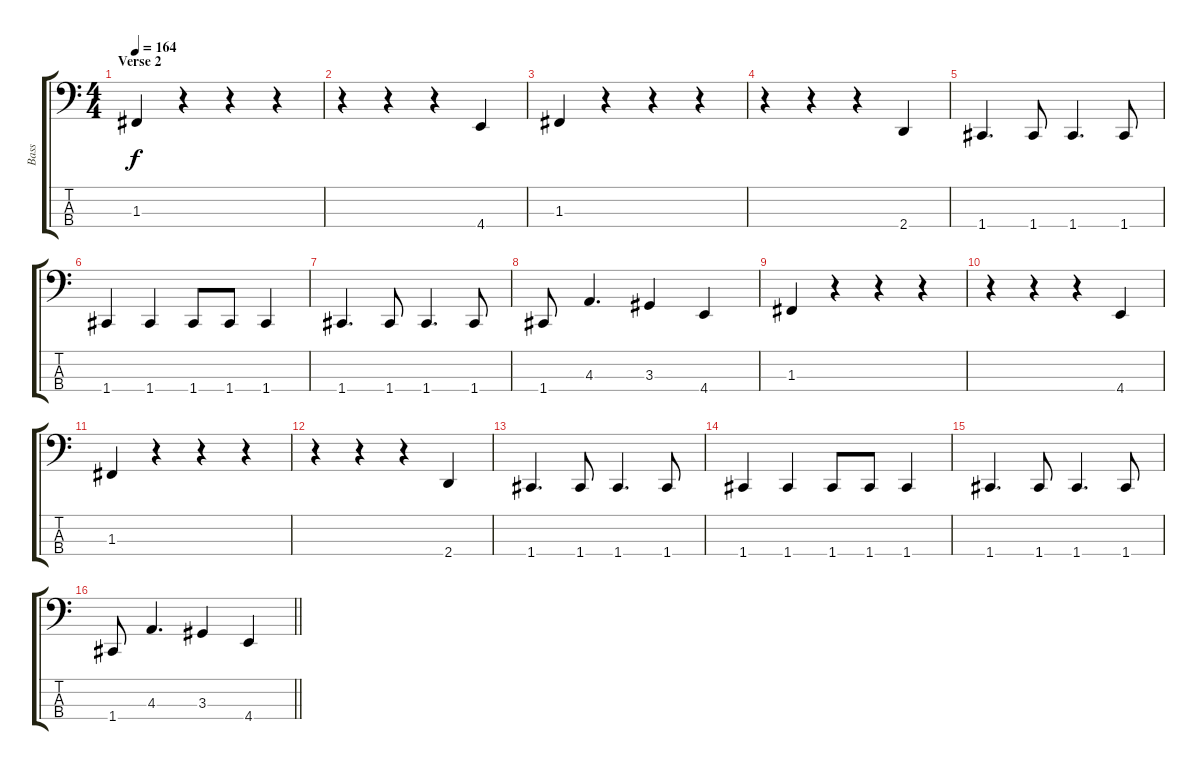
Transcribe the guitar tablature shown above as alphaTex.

\track ("Bass" "Bass") {instrument electricbasspick}
\staff {score tabs}
\tuning (Eb2 Bb1 F1 C1) {hide}
\ts (4 4)
\section ("" "Verse 2")
\tempo 164
\clef f4
\ks c
1.3.4{dy f} r.4 r.4 r.4 |
r.4 r.4 r.4 4.4.4 |
1.3.4 r.4 r.4 r.4 |
r.4 r.4 r.4 2.4.4 |
1.4.4{d} 1.4.8 1.4.4{d} 1.4.8 |
1.4.4 1.4.4 1.4.8 1.4.8 1.4.4 |
1.4.4{d} 1.4.8 1.4.4{d} 1.4.8 |
1.4.8 4.3.4{d} 3.3.4 4.4.4 |
1.3.4 r.4 r.4 r.4 |
r.4 r.4 r.4 4.4.4 |
1.3.4 r.4 r.4 r.4 |
r.4 r.4 r.4 2.4.4 |
1.4.4{d} 1.4.8 1.4.4{d} 1.4.8 |
1.4.4 1.4.4 1.4.8 1.4.8 1.4.4 |
1.4.4{d} 1.4.8 1.4.4{d} 1.4.8 |
\barLineRight lightlight
1.4.8 4.3.4{d} 3.3.4 4.4.4
